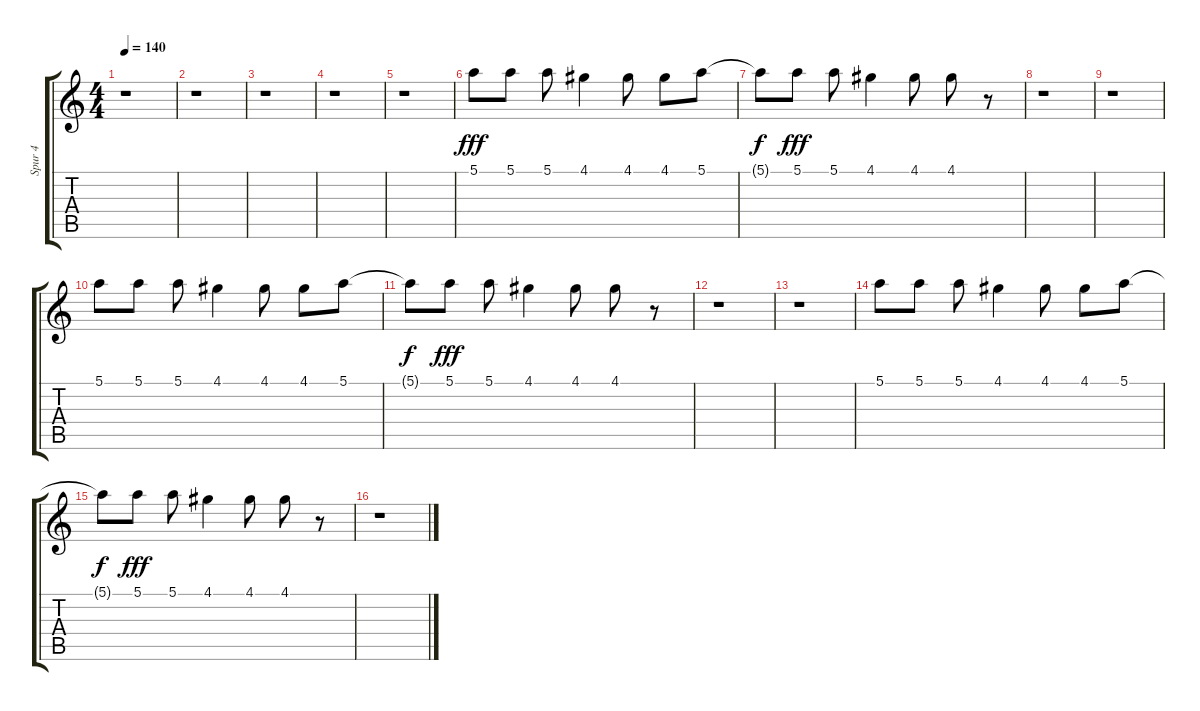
\track ("Spur 4" "Spur 4") {instrument electricguitarjazz}
\staff {score tabs}
\tuning (E4 B3 G3 D3 A2 E2) {hide}
\ts (4 4)
\tempo 140
\clef g2
\ks c
r.1{dy fff} |
r.1 |
r.1 |
r.1 |
r.1 |
5.1.8 5.1.8 5.1.8 4.1.4 4.1.8 4.1.8 5.1.8 |
5.1{t}.8{dy f} 5.1.8{dy fff} 5.1.8 4.1.4 4.1.8 4.1.8 r.8 |
r.1 |
r.1 |
5.1.8 5.1.8 5.1.8 4.1.4 4.1.8 4.1.8 5.1.8 |
5.1{t}.8{dy f} 5.1.8{dy fff} 5.1.8 4.1.4 4.1.8 4.1.8 r.8 |
r.1 |
r.1 |
5.1.8 5.1.8 5.1.8 4.1.4 4.1.8 4.1.8 5.1.8 |
5.1{t}.8{dy f} 5.1.8{dy fff} 5.1.8 4.1.4 4.1.8 4.1.8 r.8 |
r.1
